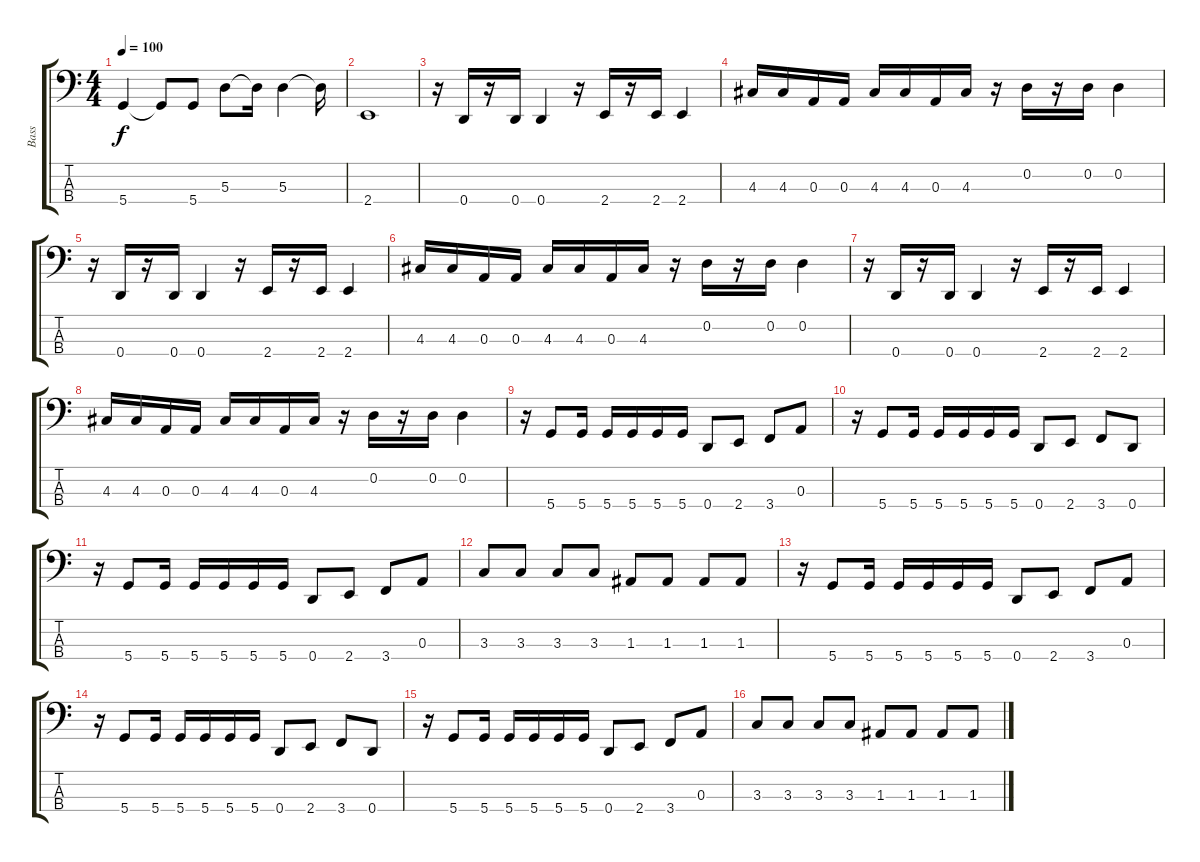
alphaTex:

\track ("Bass" "Bass") {instrument electricbassfinger}
\staff {score tabs}
\tuning (G2 D2 A1 D1) {hide}
\ts (4 4)
\tempo 100
\clef f4
\ks c
5.4.4{dy f} 5.4{t}.8 5.4.8 5.3.8 5.3{t}.16 5.3.4 5.3{t}.16 |
2.4.1 |
r.16 0.4.16 r.16 0.4.16 0.4.4 r.16 2.4.16 r.16 2.4.16 2.4.4 |
4.3.16 4.3.16 0.3.16 0.3.16 4.3.16 4.3.16 0.3.16 4.3.16 r.16 0.2.16 r.16 0.2.16 0.2.4 |
r.16 0.4.16 r.16 0.4.16 0.4.4 r.16 2.4.16 r.16 2.4.16 2.4.4 |
4.3.16 4.3.16 0.3.16 0.3.16 4.3.16 4.3.16 0.3.16 4.3.16 r.16 0.2.16 r.16 0.2.16 0.2.4 |
r.16 0.4.16 r.16 0.4.16 0.4.4 r.16 2.4.16 r.16 2.4.16 2.4.4 |
4.3.16 4.3.16 0.3.16 0.3.16 4.3.16 4.3.16 0.3.16 4.3.16 r.16 0.2.16 r.16 0.2.16 0.2.4 |
r.16 5.4.8 5.4.16 5.4.16 5.4.16 5.4.16 5.4.16 0.4.8 2.4.8 3.4.8 0.3.8 |
r.16 5.4.8 5.4.16 5.4.16 5.4.16 5.4.16 5.4.16 0.4.8 2.4.8 3.4.8 0.4.8 |
r.16 5.4.8 5.4.16 5.4.16 5.4.16 5.4.16 5.4.16 0.4.8 2.4.8 3.4.8 0.3.8 |
3.3.8 3.3.8 3.3.8 3.3.8 1.3.8 1.3.8 1.3.8 1.3.8 |
r.16 5.4.8 5.4.16 5.4.16 5.4.16 5.4.16 5.4.16 0.4.8 2.4.8 3.4.8 0.3.8 |
r.16 5.4.8 5.4.16 5.4.16 5.4.16 5.4.16 5.4.16 0.4.8 2.4.8 3.4.8 0.4.8 |
r.16 5.4.8 5.4.16 5.4.16 5.4.16 5.4.16 5.4.16 0.4.8 2.4.8 3.4.8 0.3.8 |
3.3.8 3.3.8 3.3.8 3.3.8 1.3.8 1.3.8 1.3.8 1.3.8
